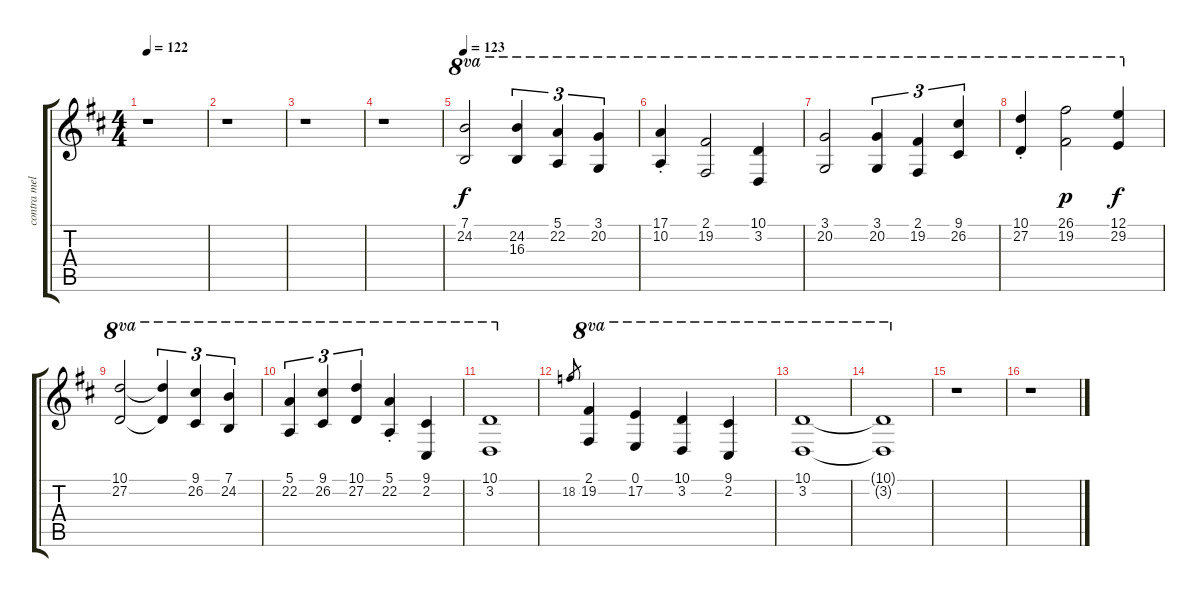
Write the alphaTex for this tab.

\track ("contra melody" "contra mel") {instrument oboe}
\staff {score tabs}
\tuning (E4 B3 G3 D3 A2 E2) {hide}
\ts (4 4)
\tempo 122
\clef g2
\ks bminor
r.1{dy f} |
r.1 |
r.1 |
r.1 |
\tempo 123
(7.1 24.2).2{ot 8va} (24.2 16.3).4{tu (3 2) ot 8va} (5.1 22.2).4{tu (3 2) ot 8va} (3.1 20.2).4{tu (3 2) ot 8va} |
(17.1{st} 10.2{st}).4{ot 8va} (2.1 19.2).2{ot 8va} (10.1 3.2).4{ot 8va} |
(3.1 20.2).2{ot 8va} (3.1 20.2).4{tu (3 2) ot 8va} (2.1 19.2).4{tu (3 2) ot 8va} (9.1 26.2).4{tu (3 2) ot 8va} |
(10.1{st} 27.2{st}).4{ot 8va} (26.1 19.2).2{ot 8va dy p} (12.1 29.2).4{ot 8va dy f} |
(10.1 27.2).2{ot 8va} (10.1{t} 27.2{t}).4{tu (3 2) ot 8va} (9.1 26.2).4{tu (3 2) ot 8va} (7.1 24.2).4{tu (3 2) ot 8va} |
(5.1 22.2).4{tu (3 2) ot 8va} (9.1 26.2).4{tu (3 2) ot 8va} (10.1 27.2).4{tu (3 2) ot 8va} (5.1{st} 22.2{st}).4{ot 8va} (9.1 2.2).4{ot 8va} |
(10.1 3.2).1{ot 8va} |
18.2.8{gr} (2.1 19.2).4{ot 8va} (0.1 17.2).4{ot 8va} (10.1 3.2).4{ot 8va} (9.1 2.2).4{ot 8va} |
(10.1 3.2).1{ot 8va} |
(10.1{t} 3.2{t}).1{ot 8va} |
r.1 |
r.1
